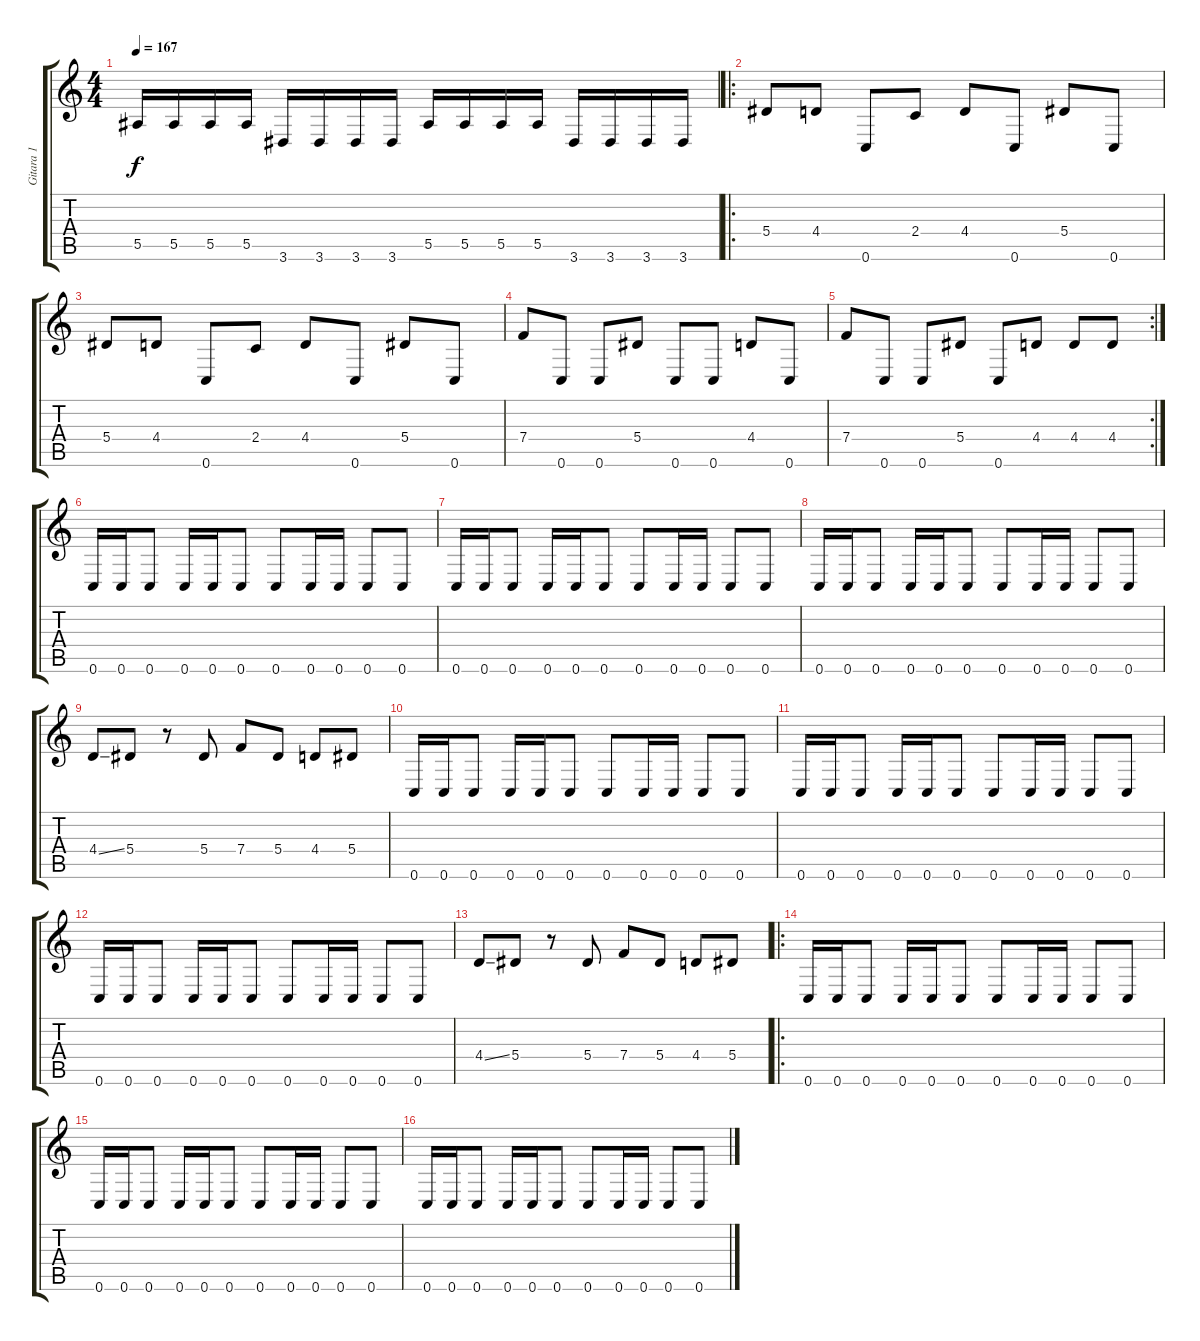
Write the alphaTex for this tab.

\track ("Gitara 1" "Gitara 1") {instrument distortionguitar}
\staff {score tabs}
\tuning (C4 G3 Eb3 Bb2 F2 C2) {hide}
\ts (4 4)
\tempo 167
\clef g2
\ks c
5.5.16{dy f} 5.5.16 5.5.16 5.5.16 3.6.16 3.6.16 3.6.16 3.6.16 5.5.16 5.5.16 5.5.16 5.5.16 3.6.16 3.6.16 3.6.16 3.6.16 |
\ro
5.4.8 4.4.8 0.6.8 2.4.8 4.4.8 0.6.8 5.4.8 0.6.8 |
5.4.8 4.4.8 0.6.8 2.4.8 4.4.8 0.6.8 5.4.8 0.6.8 |
7.4.8 0.6.8 0.6.8 5.4.8 0.6.8 0.6.8 4.4.8 0.6.8 |
\rc 2
7.4.8 0.6.8 0.6.8 5.4.8 0.6.8 4.4.8 4.4.8 4.4.8 |
0.6.16 0.6.16 0.6.8 0.6.16 0.6.16 0.6.8 0.6.8 0.6.16 0.6.16 0.6.8 0.6.8 |
0.6.16 0.6.16 0.6.8 0.6.16 0.6.16 0.6.8 0.6.8 0.6.16 0.6.16 0.6.8 0.6.8 |
0.6.16 0.6.16 0.6.8 0.6.16 0.6.16 0.6.8 0.6.8 0.6.16 0.6.16 0.6.8 0.6.8 |
4.4{ss}.8 5.4.8 r.8 5.4.8 7.4.8 5.4.8 4.4.8 5.4.8 |
0.6.16 0.6.16 0.6.8 0.6.16 0.6.16 0.6.8 0.6.8 0.6.16 0.6.16 0.6.8 0.6.8 |
0.6.16 0.6.16 0.6.8 0.6.16 0.6.16 0.6.8 0.6.8 0.6.16 0.6.16 0.6.8 0.6.8 |
0.6.16 0.6.16 0.6.8 0.6.16 0.6.16 0.6.8 0.6.8 0.6.16 0.6.16 0.6.8 0.6.8 |
4.4{ss}.8 5.4.8 r.8 5.4.8 7.4.8 5.4.8 4.4.8 5.4.8 |
\ro
0.6.16 0.6.16 0.6.8 0.6.16 0.6.16 0.6.8 0.6.8 0.6.16 0.6.16 0.6.8 0.6.8 |
0.6.16 0.6.16 0.6.8 0.6.16 0.6.16 0.6.8 0.6.8 0.6.16 0.6.16 0.6.8 0.6.8 |
0.6.16 0.6.16 0.6.8 0.6.16 0.6.16 0.6.8 0.6.8 0.6.16 0.6.16 0.6.8 0.6.8
